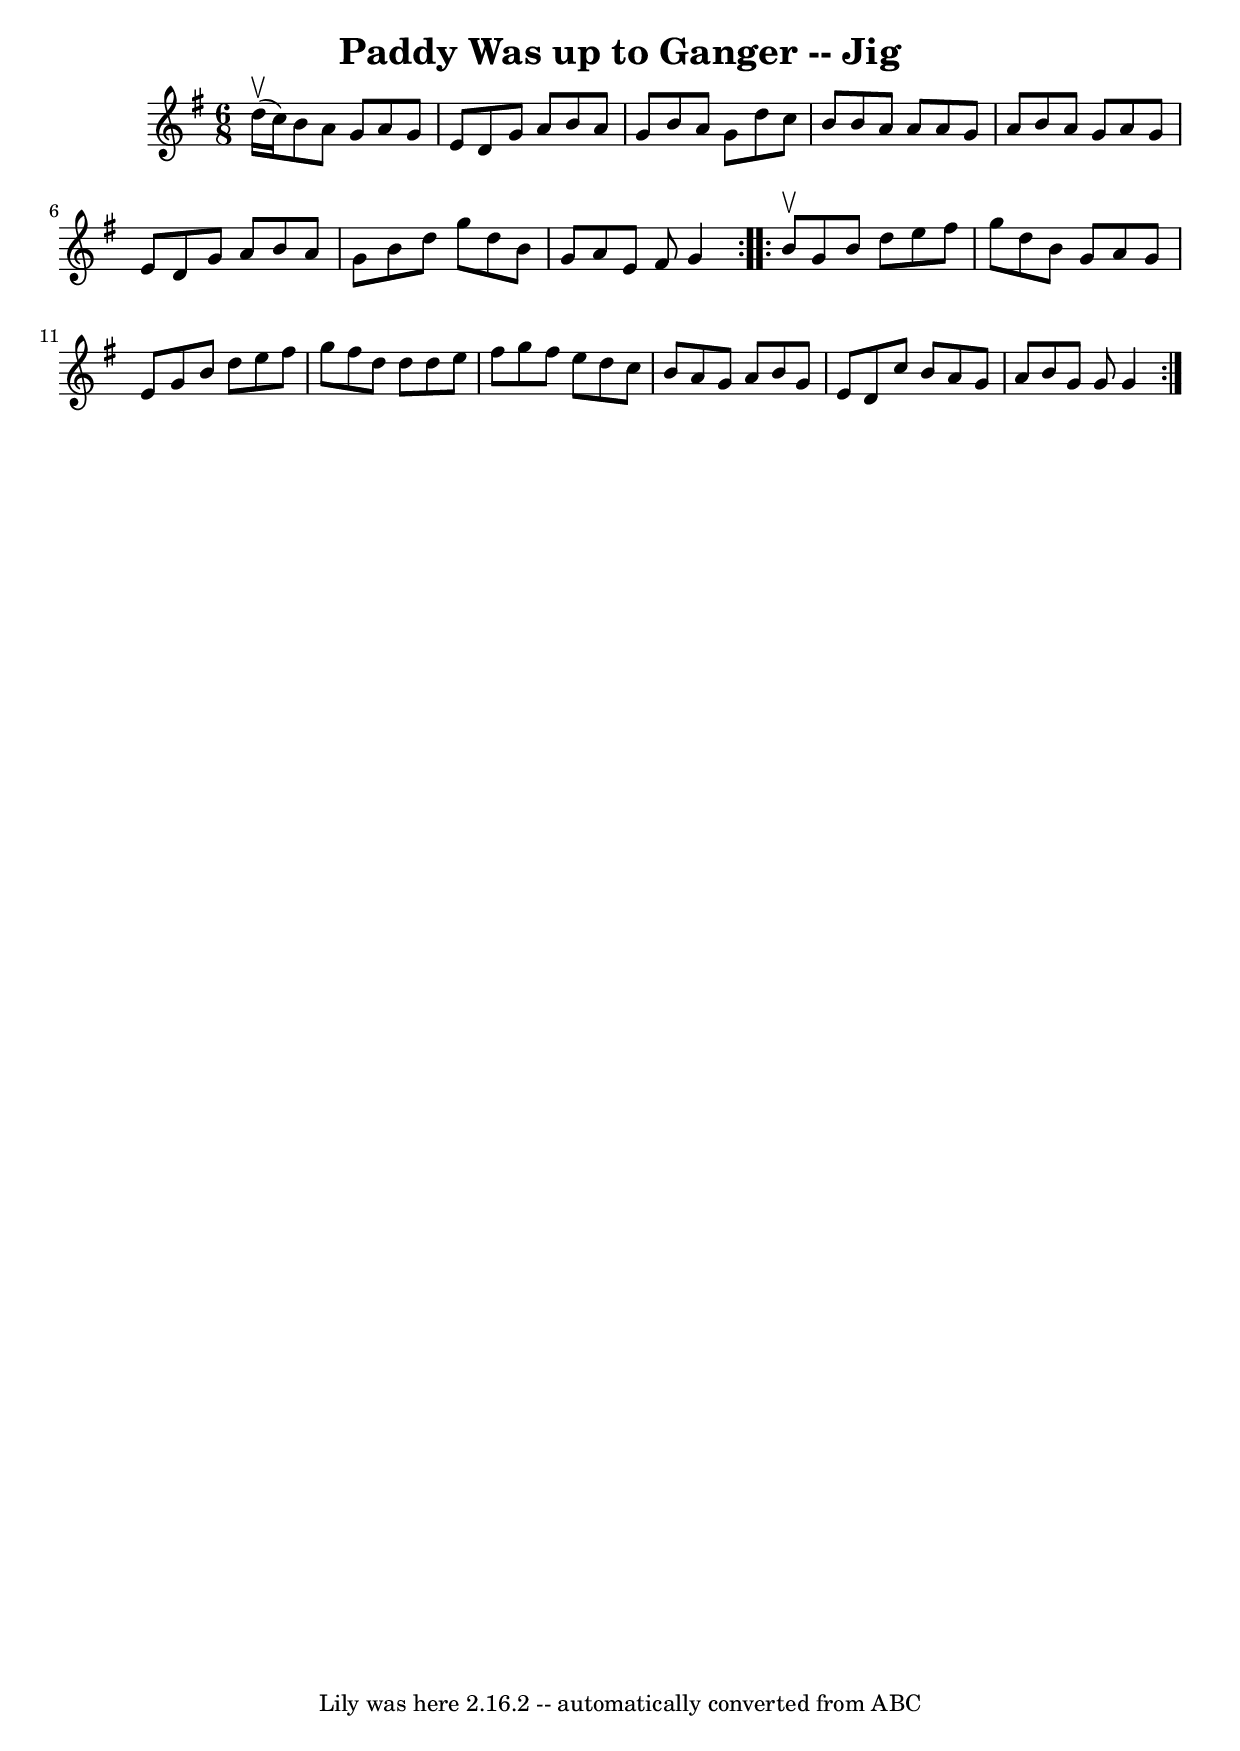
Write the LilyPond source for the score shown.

\version "2.7.40"
\include "Mammoth.ily"
\header {
	%% book = "Ryan's Mammoth Collection"
	crossRefNumber = "1"
	footnotes = "\\\\90 474"
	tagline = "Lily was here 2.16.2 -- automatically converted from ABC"
	title = "Paddy Was up to Ganger -- Jig"
}
voicedefault =  {
\set Score.defaultBarType = "empty"

\repeat volta 2 {
\time 6/8 \key g \major d''16^\upbow(c''16) |
 b'8 a'8    
g'8 a'8 g'8 e'8    |
 d'8 g'8 a'8 b'8 a'8 g'8   
 |
 b'8 a'8 g'8 d''8 c''8 b'8    |
 b'8 a'8   
 a'8 a'8 g'8 a'8    |
 b'8 a'8 g'8 a'8 g'8    
e'8    |
 d'8 g'8 a'8 b'8 a'8 g'8    |
 b'8    
d''8 g''8 d''8 b'8 g'8    |
 a'8 e'8 fis'8 g'4  }  
   \repeat volta 2 { b'8^\upbow |
 g'8 b'8 d''8 e''8    
fis''8 g''8    |
 d''8 b'8 g'8 a'8 g'8 e'8    
|
 g'8 b'8 d''8 e''8 fis''8 g''8    |
 fis''8    
d''8 d''8 d''8 e''8 fis''8    |
 g''8 fis''8 e''8   
 d''8 c''8 b'8    |
 a'8 g'8 a'8 b'8 g'8 e'8    
|
 d'8 c''8 b'8 a'8 g'8 a'8    |
 b'8 g'8    
g'8 g'4  }   
}

\score{
    <<

	\context Staff="default"
	{
	    \voicedefault 
	}

    >>
	\layout {
	}
	\midi {}
}
